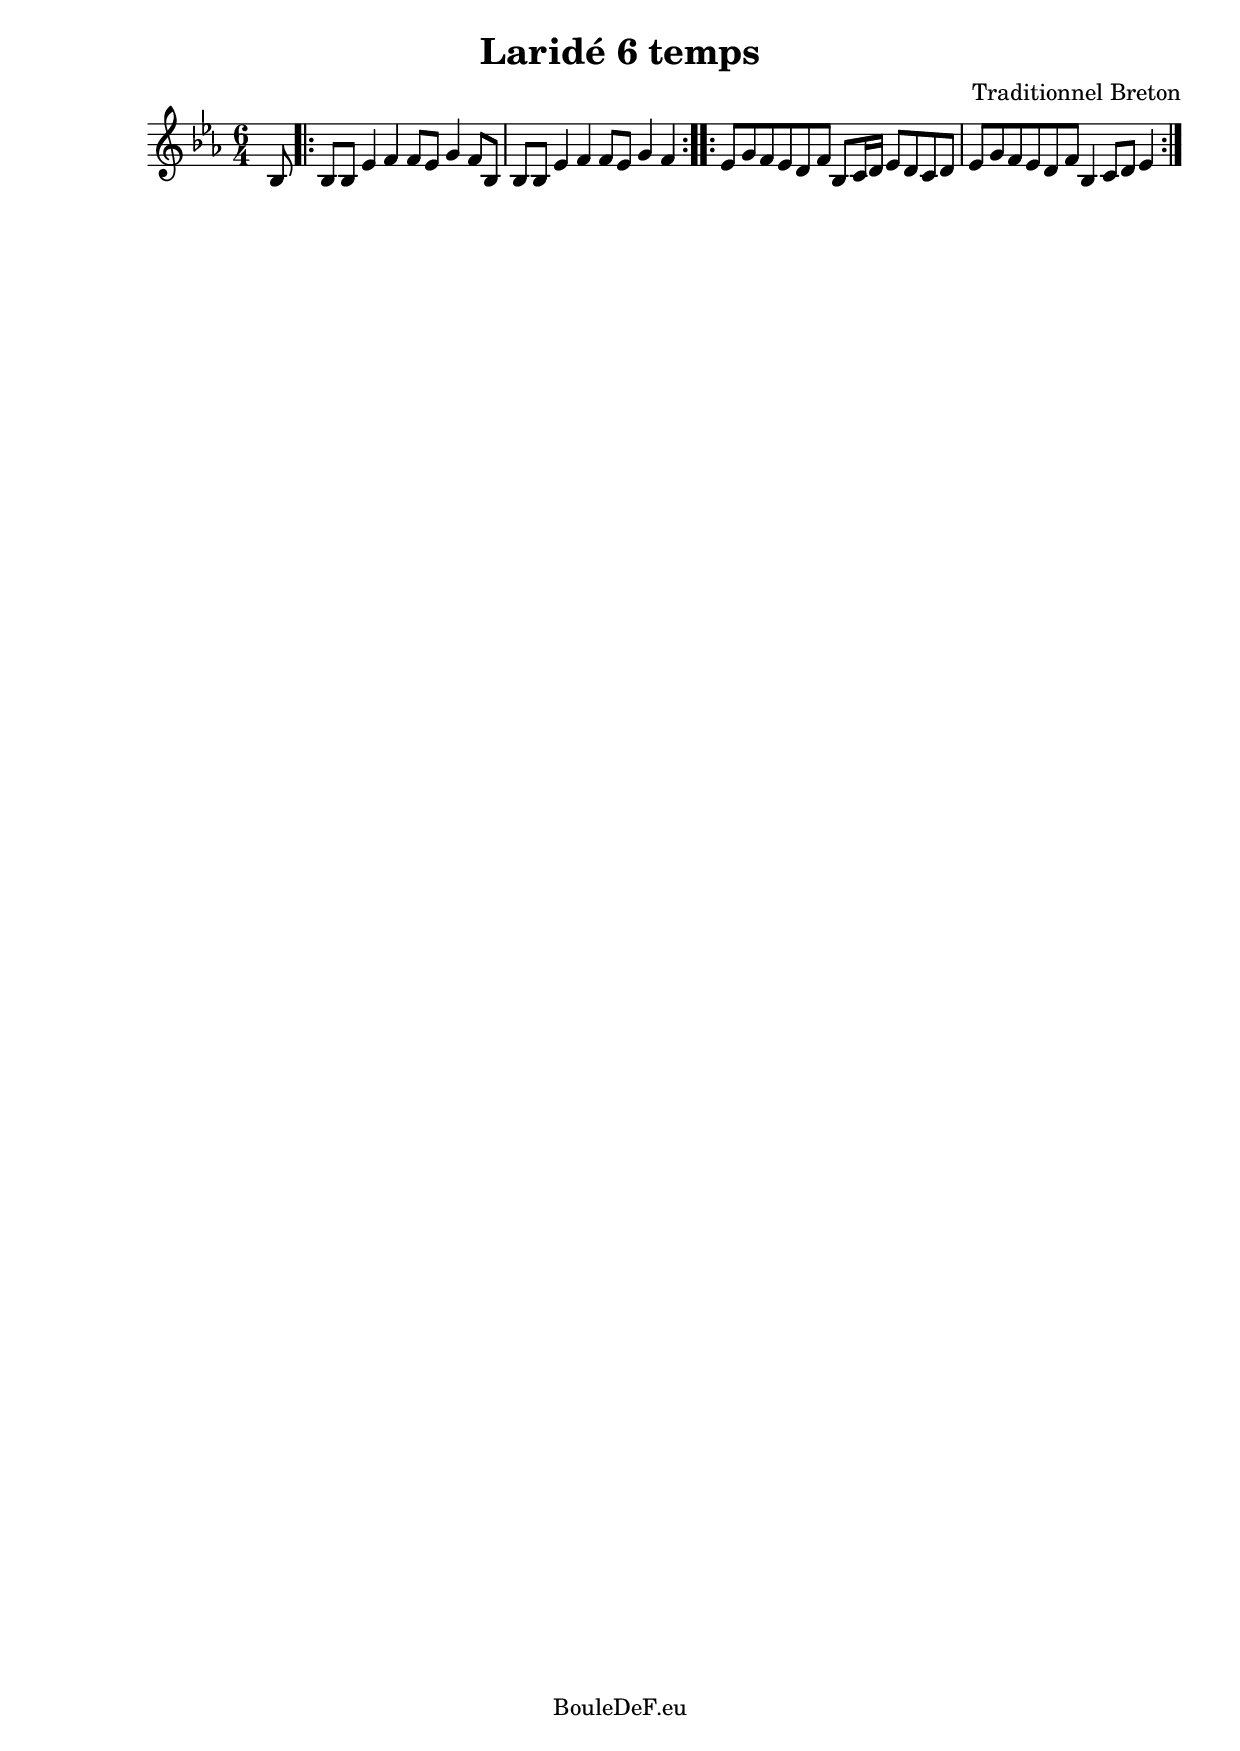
\version "2.16.0"
\include "italiano.ly"

\header {
	title = "Laridé 6 temps"
	composer = "Traditionnel Breton"
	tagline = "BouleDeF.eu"
}

\score {
	\new Staff \relative sib {
		\clef "treble"
		\key mib \major
		\time 6/4

		\partial 8 sib8
		\repeat volta 2 { 
			| sib sib mib4 fa fa8 mib sol4 fa8 sib,
			| sib sib mib4 fa fa8 mib sol4 fa
		}
		\repeat volta 2 {
			| mib8 sol fa mib re fa sib, do16 re mib8 re do re
			| mib sol fa mib re fa sib,4 do8 re mib4
		}
	}
	\layout {}
}
